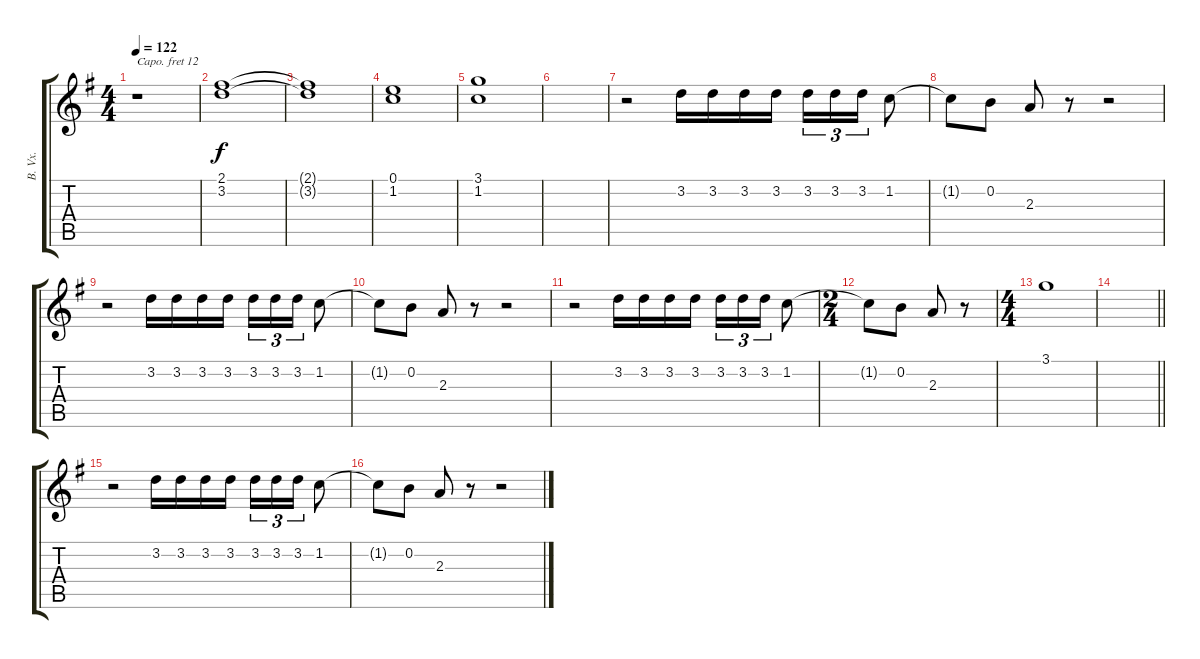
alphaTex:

\track ("B. Vx." "B. Vx.") {instrument voiceoohs}
\staff {score tabs}
\capo 12
\tuning (E4 B3 G3 D3 A2 E2) {hide}
\ts (4 4)
\tempo 122
\clef g2
\ks g
r.1{dy f} |
(2.1 3.2).1 |
(2.1{t} 3.2{t}).1 |
(0.1 1.2).1 |
(3.1 1.2).1 |
|
r.2 3.2.16 3.2.16 3.2.16 3.2.16 3.2.16{tu (3 2)} 3.2.16{tu (3 2)} 3.2.16{tu (3 2)} 1.2.8 |
1.2{t}.8 0.2.8 2.3.8 r.8 r.2 |
r.2 3.2.16 3.2.16 3.2.16 3.2.16 3.2.16{tu (3 2)} 3.2.16{tu (3 2)} 3.2.16{tu (3 2)} 1.2.8 |
1.2{t}.8 0.2.8 2.3.8 r.8 r.2 |
r.2 3.2.16 3.2.16 3.2.16 3.2.16 3.2.16{tu (3 2)} 3.2.16{tu (3 2)} 3.2.16{tu (3 2)} 1.2.8 |
\ts (2 4)
1.2{t}.8 0.2.8 2.3.8 r.8 |
\ts (4 4)
3.1.1 |
\barLineRight lightlight
|
r.2 3.2.16 3.2.16 3.2.16 3.2.16 3.2.16{tu (3 2)} 3.2.16{tu (3 2)} 3.2.16{tu (3 2)} 1.2.8 |
1.2{t}.8 0.2.8 2.3.8 r.8 r.2
